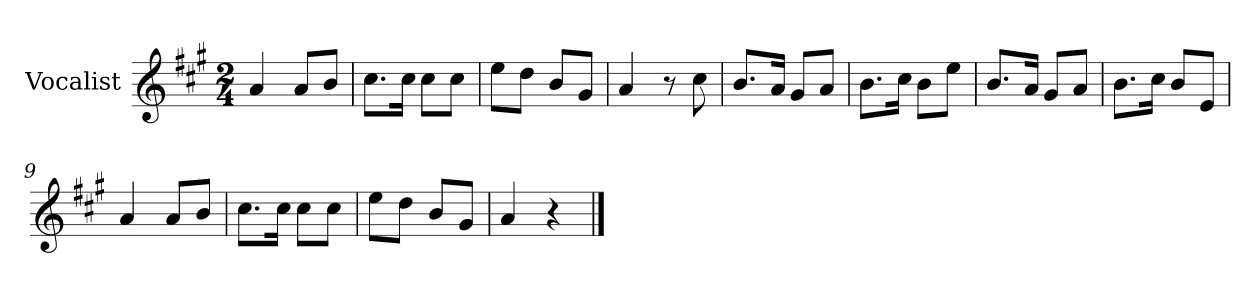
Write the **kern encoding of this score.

**kern
*part1
*staff1
*I"Vocalist
*k[f#c#g#]
*A:
*M2/4
=1
4a
8aL
8bJ
=2
8.cc#L
16cc#Jk
8cc#L
8cc#J
=3
8eeL
8ddJ
8bL
8g#J
=4
4a
8r
8cc#
=5
8.bL
16aJk
8g#L
8aJ
=6
8.bL
16cc#Jk
8bL
8eeJ
=7
8.bL
16aJk
8g#L
8aJ
=8
8.bL
16cc#Jk
8bL
8eJ
=9
4a
8aL
8bJ
=10
8.cc#L
16cc#Jk
8cc#L
8cc#J
=11
8eeL
8ddJ
8bL
8g#J
=12
4a
4r
==
*-
